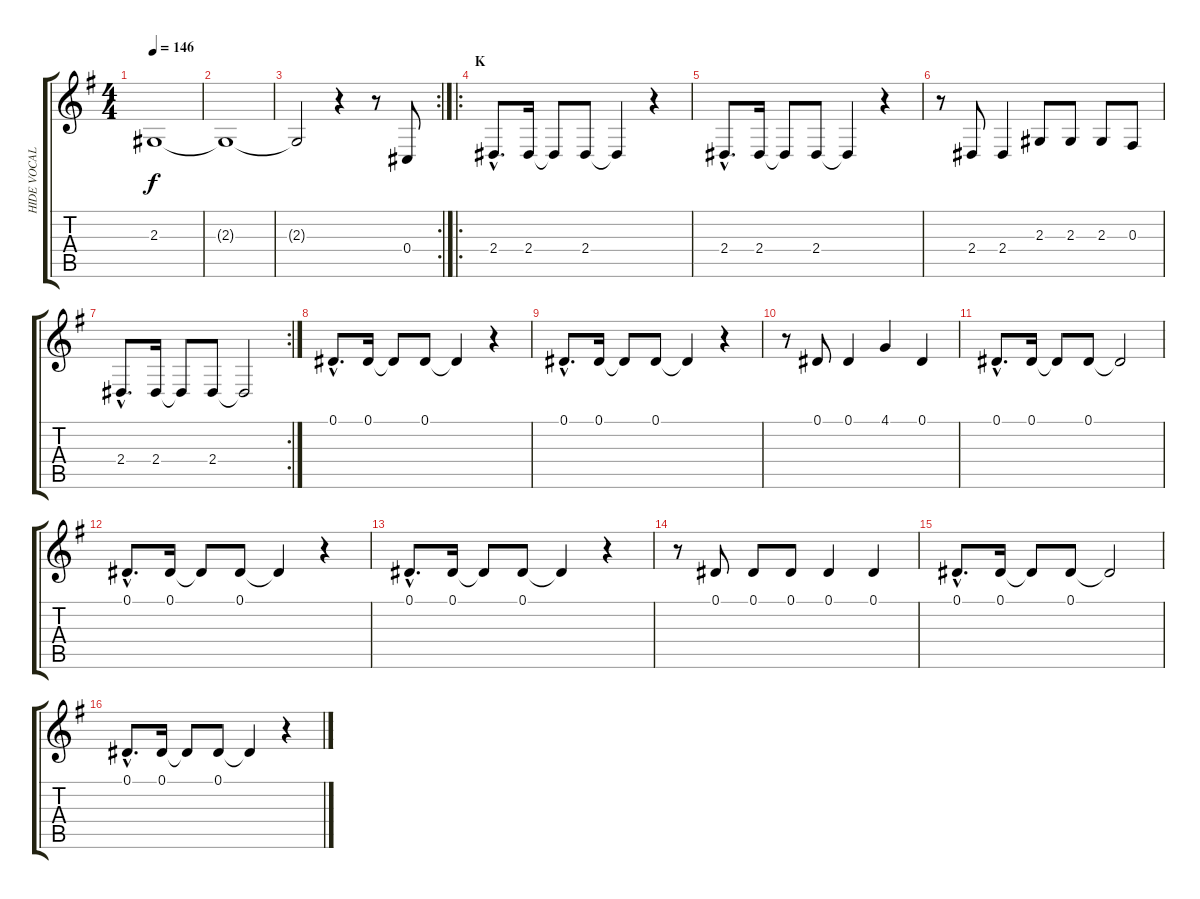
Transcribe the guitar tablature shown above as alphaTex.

\track ("HIDE VOCAL" "HIDE VOCAL") {instrument oboe}
\staff {score tabs}
\tuning (Eb4 Bb3 Gb3 Db3 Ab2 Eb2) {hide}
\ts (4 4)
\tempo 146
\clef g2
\ks eminor
2.3{t}.1{dy f} |
2.3{t}.1 |
\rc 2
2.3{t}.2 r.4 r.8 0.4.8 |
\ro
\section ("" "K")
2.4{hac}.8{d} 2.4.16 2.4{t}.8 2.4.8 2.4{t}.4 r.4 |
2.4{hac}.8{d} 2.4.16 2.4{t}.8 2.4.8 2.4{t}.4 r.4 |
r.8 2.4.8 2.4.4 2.3.8 2.3.8 2.3.8 0.3.8 |
\rc 2
2.4{hac}.8{d} 2.4.16 2.4{t}.8 2.4.8 2.4{t}.2 |
0.1{hac}.8{d} 0.1.16 0.1{t}.8 0.1.8 0.1{t}.4 r.4 |
0.1{hac}.8{d} 0.1.16 0.1{t}.8 0.1.8 0.1{t}.4 r.4 |
r.8 0.1.8 0.1.4 4.1.4 0.1.4 |
0.1{hac}.8{d} 0.1.16 0.1{t}.8 0.1.8 0.1{t}.2 |
0.1{hac}.8{d} 0.1.16 0.1{t}.8 0.1.8 0.1{t}.4 r.4 |
0.1{hac}.8{d} 0.1.16 0.1{t}.8 0.1.8 0.1{t}.4 r.4 |
r.8 0.1.8 0.1.8 0.1.8 0.1.4 0.1.4 |
0.1{hac}.8{d} 0.1.16 0.1{t}.8 0.1.8 0.1{t}.2 |
0.1{hac}.8{d} 0.1.16 0.1{t}.8 0.1.8 0.1{t}.4 r.4
